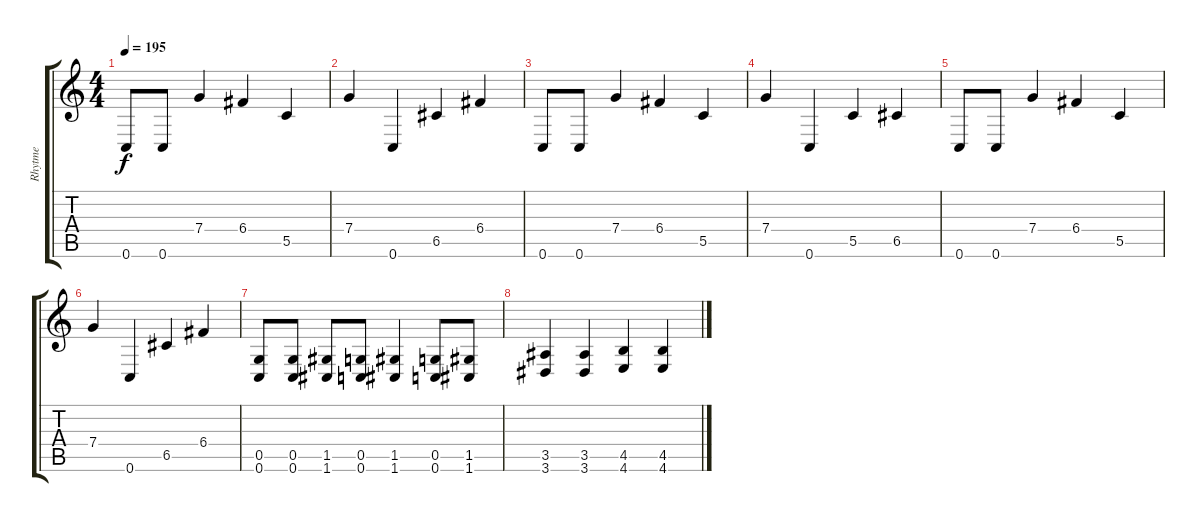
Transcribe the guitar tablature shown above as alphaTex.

\track ("Rhytme" "Rhytme") {instrument overdrivenguitar}
\staff {score tabs}
\tuning (D4 A3 F3 C3 G2 C2) {hide}
\ts (4 4)
\tempo 195
\clef g2
\ks c
0.6.8{dy f} 0.6.8 7.4.4 6.4.4 5.5.4 |
7.4.4 0.6.4 6.5.4 6.4.4 |
0.6.8 0.6.8 7.4.4 6.4.4 5.5.4 |
7.4.4 0.6.4 5.5.4 6.5.4 |
0.6.8 0.6.8 7.4.4 6.4.4 5.5.4 |
7.4.4 0.6.4 6.5.4 6.4.4 |
(0.5 0.6).8 (0.5 0.6).8 (1.5 1.6).8 (0.5 0.6).8 (1.5 1.6).4 (0.5 0.6).8 (1.5 1.6).8 |
(3.5 3.6).4 (3.5 3.6).4 (4.5 4.6).4 (4.5 4.6).4
